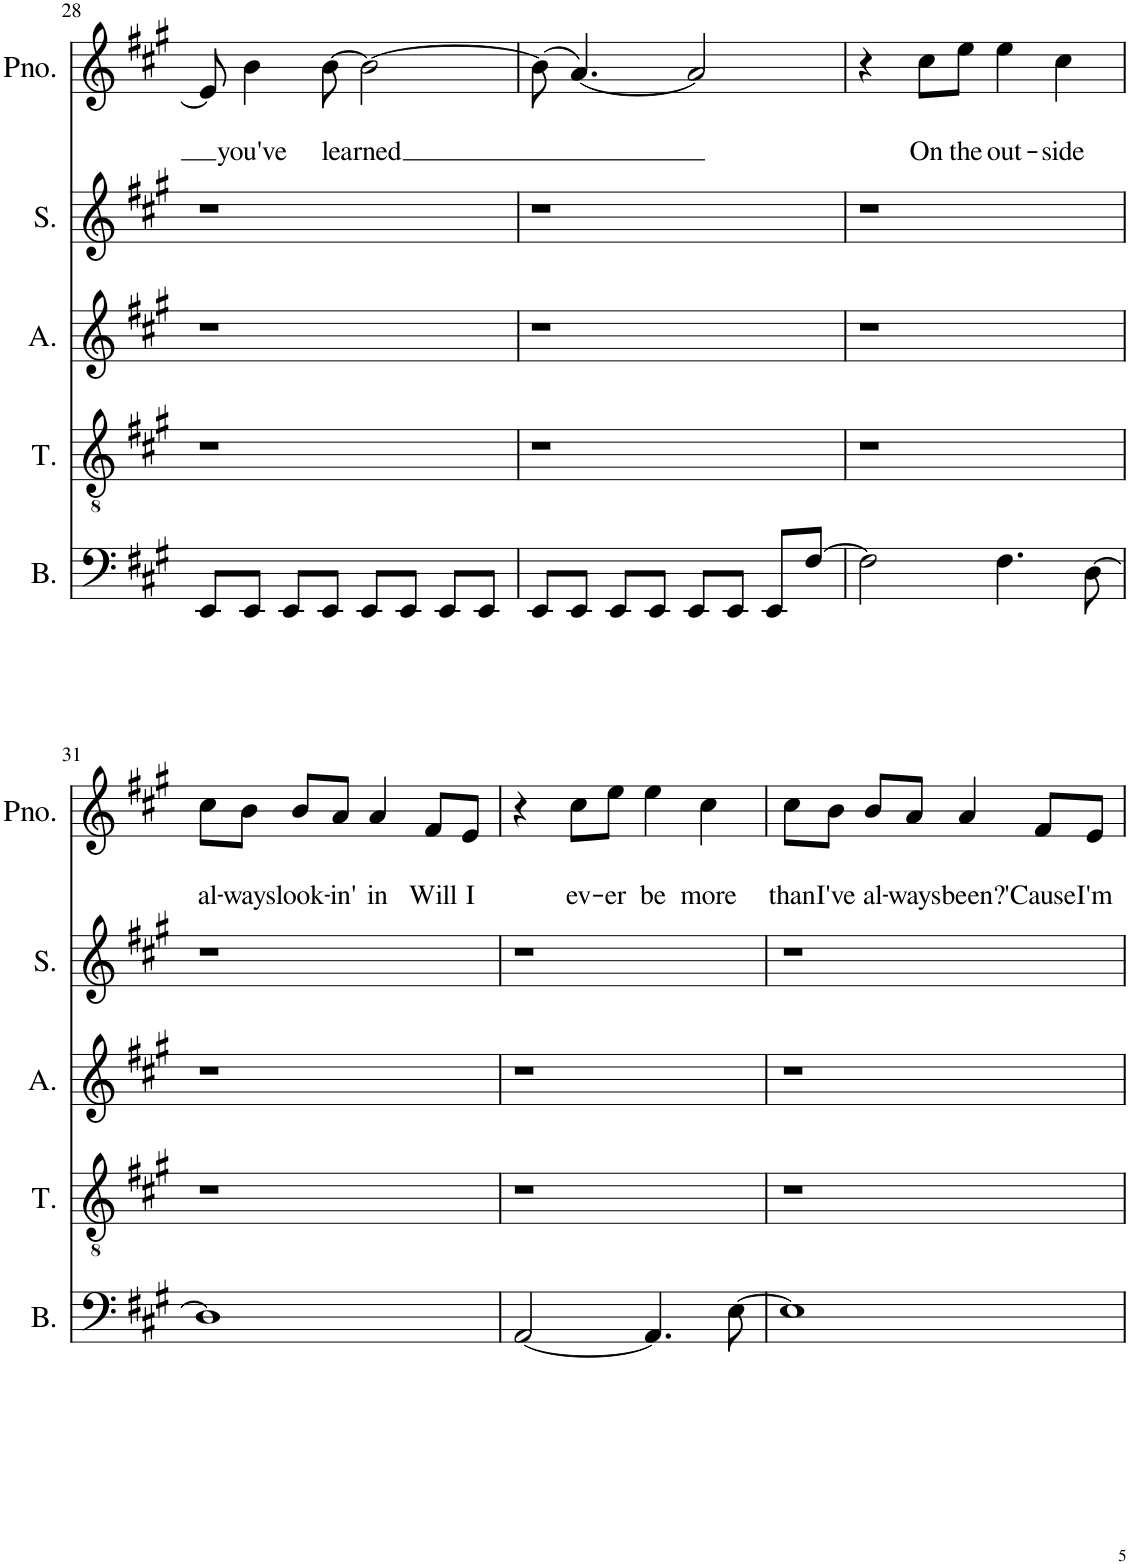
**kern	**kern	**kern	**kern	**kern	**text	**text
*part5	*part4	*part3	*part2	*part1	*part1	*part1
*staff5	*staff4	*staff3	*staff2	*staff1	*staff1	*staff1
*I"Bass	*I"Tenor	*I"Alto	*I"Soprano	*I"Piano	*	*
*I'B.	*I'T.	*I'A.	*I'S.	*I'Pno.	*	*
!!LO:PB:g=z
*clefF4	*clefGv2	*clefG2	*clefG2	*clefG2	*	*
*k[f#c#g#]	*k[f#c#g#]	*k[f#c#g#]	*k[f#c#g#]	*k[f#c#g#]	*	*
*A:	*A:	*A:	*A:	*A:	*	*
*M4/4	*M4/4	*M4/4	*M4/4	*M4/4	*	*
=28	=28	=28	=28	=28	=28	=28
8EE/L	1r	1r	1r	8e/]	.	.
!	!	!	!	!	!	!LO:LY:b
8EE/J	.	.	.	4b\	.	you've
8EE/L	.	.	.	.	.	.
!	!	!	!	!	!	!LO:LY:b
8EE/J	.	.	.	[8b\	.	learned
8EE/L	.	.	.	2b\_	.	.
8EE/J	.	.	.	.	.	.
8EE/L	.	.	.	.	.	.
8EE/J	.	.	.	.	.	.
=29	=29	=29	=29	=29	=29	=29
8EE/L	1r	1r	1r	(8b\]	.	.
8EE/J	.	.	.	[4.a/)	.	.
8EE/L	.	.	.	.	.	.
8EE/J	.	.	.	.	.	.
8EE/L	.	.	.	2a/]	.	.
8EE/J	.	.	.	.	.	.
8EE/L	.	.	.	.	.	.
[8F#/J	.	.	.	.	.	.
=30	=30	=30	=30	=30	=30	=30
2F#\]	1r	1r	1r	4r	.	.
!	!	!	!	!	!	!LO:LY:b
.	.	.	.	8cc#\L	.	On
!	!	!	!	!	!	!LO:LY:b
.	.	.	.	8ee\J	.	the
!	!	!	!	!	!	!LO:LY:b
4.F#\	.	.	.	4ee\	.	out-
!	!	!	!	!	!	!LO:LY:b
.	.	.	.	4cc#\	.	-side
[8D\	.	.	.	.	.	.
!!LO:LB:g=z
=31	=31	=31	=31	=31	=31	=31
!	!	!	!	!	!	!LO:LY:b
1D]	1r	1r	1r	8cc#\L	.	al-
!	!	!	!	!	!	!LO:LY:b
.	.	.	.	8b\J	.	-ways
!	!	!	!	!	!	!LO:LY:b
.	.	.	.	8b/L	.	look-
!	!	!	!	!	!	!LO:LY:b
.	.	.	.	8a/J	.	-in'
!	!	!	!	!	!	!LO:LY:b
.	.	.	.	4a/	.	in
!	!	!	!	!	!	!LO:LY:b
.	.	.	.	8f#/L	.	Will
!	!	!	!	!	!	!LO:LY:b
.	.	.	.	8e/J	.	I
=32	=32	=32	=32	=32	=32	=32
[2AA/	1r	1r	1r	4r	.	.
!	!	!	!	!	!	!LO:LY:b
.	.	.	.	8cc#\L	.	ev-
!	!	!	!	!	!	!LO:LY:b
.	.	.	.	8ee\J	.	-er
!	!	!	!	!	!	!LO:LY:b
4.AA/]	.	.	.	4ee\	.	be
!	!	!	!	!	!	!LO:LY:b
.	.	.	.	4cc#\	.	more
[8E\	.	.	.	.	.	.
=33	=33	=33	=33	=33	=33	=33
!	!	!	!	!	!	!LO:LY:b
1E]	1r	1r	1r	8cc#\L	.	than
!	!	!	!	!	!	!LO:LY:b
.	.	.	.	8b\J	.	I've
!	!	!	!	!	!	!LO:LY:b
.	.	.	.	8b/L	.	al-
!	!	!	!	!	!	!LO:LY:b
.	.	.	.	8a/J	.	-ways
!	!	!	!	!	!	!LO:LY:b
.	.	.	.	4a/	.	been?
!	!	!	!	!	!	!LO:LY:b
.	.	.	.	8f#/L	.	'Cause
!	!	!	!	!	!	!LO:LY:b
.	.	.	.	8e/J	.	I'm
=	=	=	=	=	=	=
*-	*-	*-	*-	*-	*-	*-
